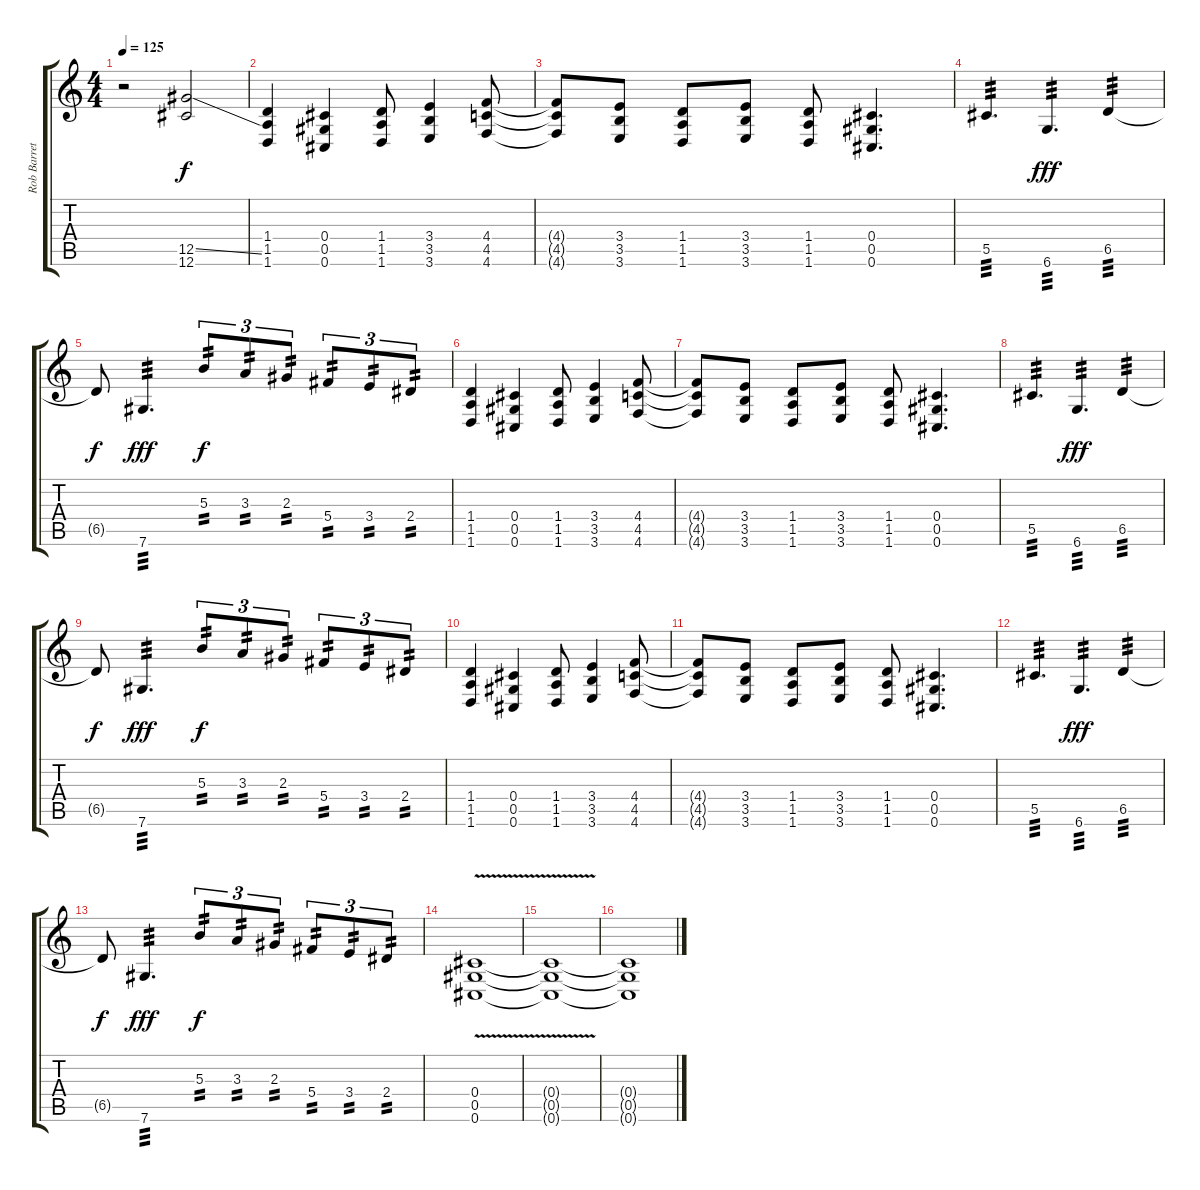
\track ("Rob Barrett" "Rob Barret") {instrument distortionguitar}
\staff {score tabs}
\tuning (Eb4 Bb3 Gb3 Db3 Ab2 Db2) {hide}
\ts (4 4)
\tempo 125
\clef g2
\ks c
r.2{dy f instrument distortionguitar} (12.5{ss} 12.6).2 |
(1.4 1.5 1.6).4 (0.4 0.5 0.6).4 (1.4 1.5 1.6).8 (3.4 3.5 3.6).4 (4.4 4.5 4.6).8 |
(4.4{t} 4.5{t} 4.6{t}).8 (3.4 3.5 3.6).8 (1.4 1.5 1.6).8 (3.4 3.5 3.6).8 (1.4 1.5 1.6).8 (0.4 0.5 0.6).4{d} |
5.5.4{d tp 3} 6.6.4{d tp 3 dy fff} 6.5.4{tp 3} |
6.5{t}.8{dy f} 7.6.4{d tp 3 dy fff} 5.3.8{tu (3 2) tp 2 dy f} 3.3.8{tu (3 2) tp 2} 2.3.8{tu (3 2) tp 2} 5.4.8{tu (3 2) tp 2} 3.4.8{tu (3 2) tp 2} 2.4.8{tu (3 2) tp 2} |
(1.4 1.5 1.6).4 (0.4 0.5 0.6).4 (1.4 1.5 1.6).8 (3.4 3.5 3.6).4 (4.4 4.5 4.6).8 |
(4.4{t} 4.5{t} 4.6{t}).8 (3.4 3.5 3.6).8 (1.4 1.5 1.6).8 (3.4 3.5 3.6).8 (1.4 1.5 1.6).8 (0.4 0.5 0.6).4{d} |
5.5.4{d tp 3} 6.6.4{d tp 3 dy fff} 6.5.4{tp 3} |
6.5{t}.8{dy f} 7.6.4{d tp 3 dy fff} 5.3.8{tu (3 2) tp 2 dy f} 3.3.8{tu (3 2) tp 2} 2.3.8{tu (3 2) tp 2} 5.4.8{tu (3 2) tp 2} 3.4.8{tu (3 2) tp 2} 2.4.8{tu (3 2) tp 2} |
(1.4 1.5 1.6).4 (0.4 0.5 0.6).4 (1.4 1.5 1.6).8 (3.4 3.5 3.6).4 (4.4 4.5 4.6).8 |
(4.4{t} 4.5{t} 4.6{t}).8 (3.4 3.5 3.6).8 (1.4 1.5 1.6).8 (3.4 3.5 3.6).8 (1.4 1.5 1.6).8 (0.4 0.5 0.6).4{d} |
5.5.4{d tp 3} 6.6.4{d tp 3 dy fff} 6.5.4{tp 3} |
6.5{t}.8{dy f} 7.6.4{d tp 3 dy fff} 5.3.8{tu (3 2) tp 2 dy f} 3.3.8{tu (3 2) tp 2} 2.3.8{tu (3 2) tp 2} 5.4.8{tu (3 2) tp 2} 3.4.8{tu (3 2) tp 2} 2.4.8{tu (3 2) tp 2} |
(0.4{v} 0.5{v} 0.6{v}).1 |
(0.4{t} 0.5{t} 0.6{t}).1 |
(0.4{t} 0.5{t} 0.6{t}).1
